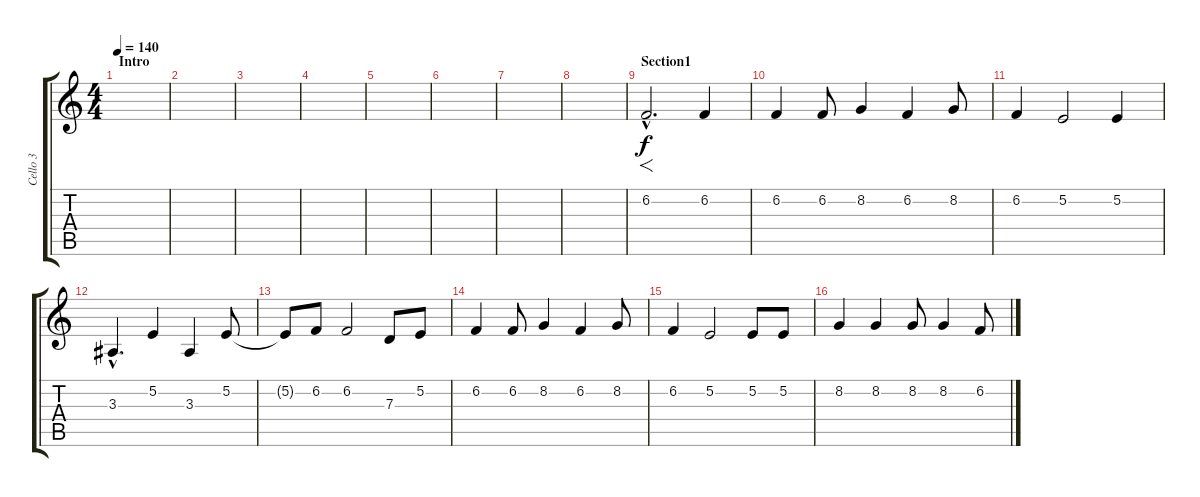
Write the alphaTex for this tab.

\track ("Cello 3" "Cello 3") {instrument englishhorn}
\staff {score tabs}
\tuning (E4 B3 G3 D3 A2 D2) {hide}
\ts (4 4)
\section ("" "Intro")
\tempo 140
\tempo 134
\tempo 140
\clef g2
\ks c
|
|
|
|
|
|
|
|
\section ("" "Section1")
6.2{hac}.2{f d} 6.2.4 |
6.2.4 6.2.8 8.2.4 6.2.4 8.2.8 |
6.2.4 5.2.2 5.2.4 |
3.3{hac}.4{d} 5.2.4 3.3.4 5.2.8 |
5.2{t}.8 6.2.8 6.2.2 7.3.8 5.2.8 |
6.2.4 6.2.8 8.2.4 6.2.4 8.2.8 |
6.2.4 5.2.2 5.2.8 5.2.8 |
8.2.4 8.2.4 8.2.8 8.2.4 6.2.8
